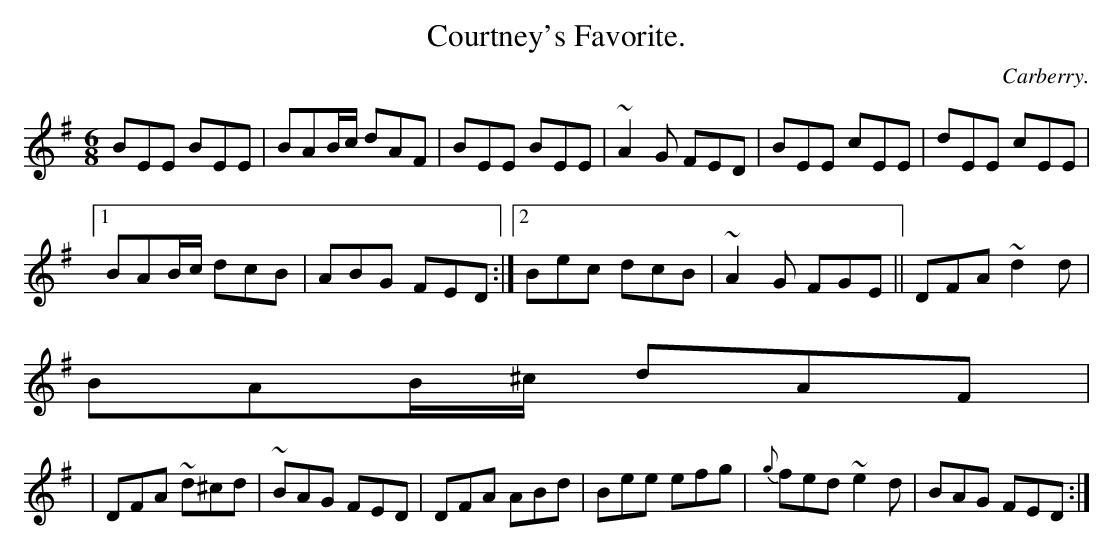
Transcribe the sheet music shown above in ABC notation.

X:1
T: Courtney's Favorite.
C: Carberry.
M: 6/8
K: Em
BEE BEE|BAB/c/ dAF|BEE BEE|~A2 G FED|BEE cEE|dEE cEE|
[1 BAB/c/ dcB|ABG FED:|[2 Bec dcB|~A2 G FGE||DFA ~d2 d|
BAB/^c/ dAF|
|DFA ~d^cd|~BAG FED|DFA ABd|Bee efg|{g}fed ~e2 d|BAG FED:|
